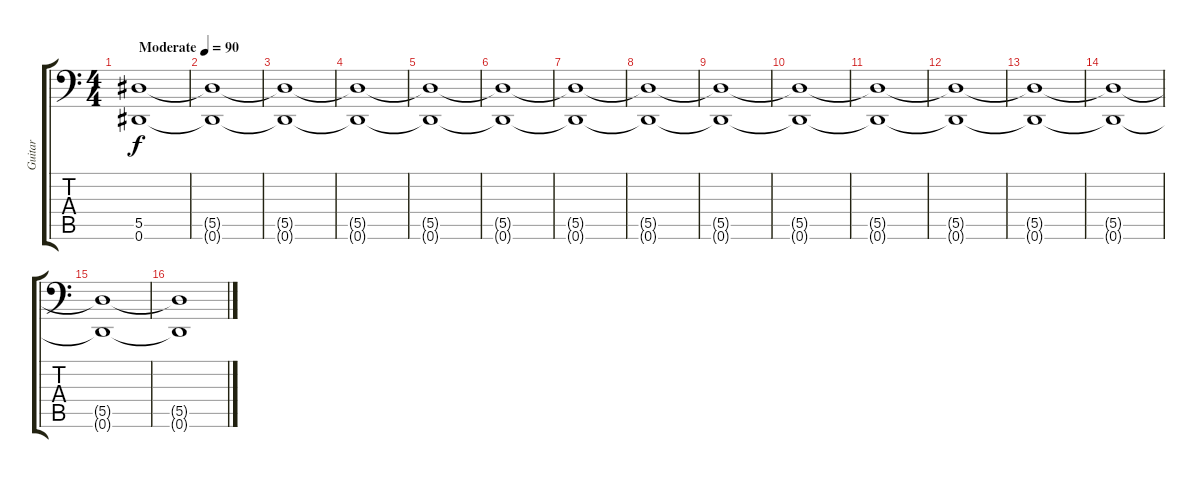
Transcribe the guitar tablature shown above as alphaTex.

\track ("Guitar" "Guitar") {instrument distortionguitar}
\staff {score tabs}
\tuning (F3 C3 Ab2 Eb2 Bb1 Eb1) {hide}
\ts (4 4)
\tempo (90 "Moderate")
\clef f4
\ks c
(5.5 0.6).1{dy f volume 12 instrument distortionguitar} |
(5.5{t} 0.6{t}).1 |
(5.5{t} 0.6{t}).1 |
(5.5{t} 0.6{t}).1 |
(5.5{t} 0.6{t}).1{volume 6} |
(5.5{t} 0.6{t}).1 |
(5.5{t} 0.6{t}).1 |
(5.5{t} 0.6{t}).1 |
(5.5{t} 0.6{t}).1{volume 16} |
(5.5{t} 0.6{t}).1 |
(5.5{t} 0.6{t}).1 |
(5.5{t} 0.6{t}).1 |
(5.5{t} 0.6{t}).1 |
(5.5{t} 0.6{t}).1 |
(5.5{t} 0.6{t}).1 |
(5.5{t} 0.6{t}).1
